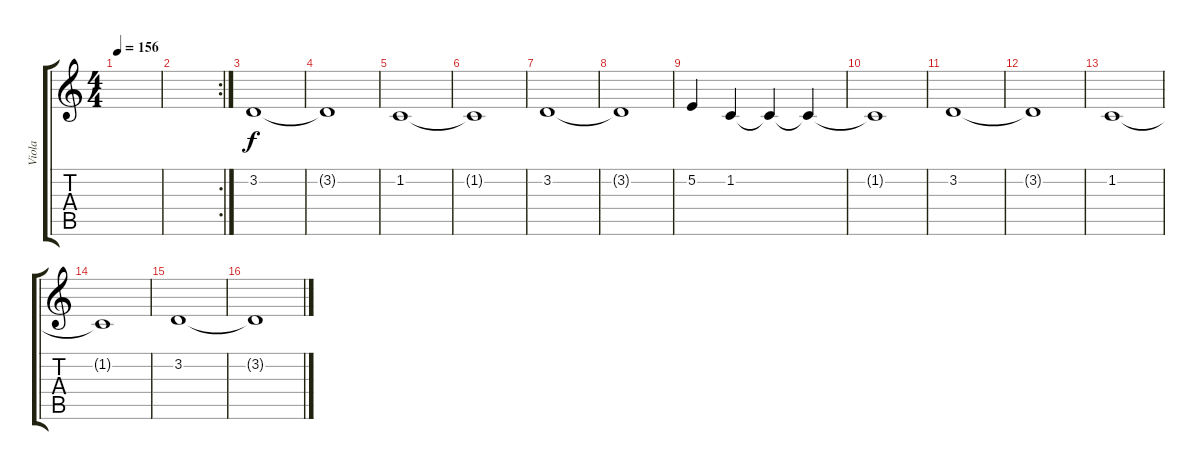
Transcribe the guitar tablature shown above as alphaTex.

\track ("Viola" "Viola") {instrument viola}
\staff {score tabs}
\tuning (E4 B3 G3 D3 A2 E2) {hide}
\ts (4 4)
\tempo 156
\clef g2
\ks c
|
\rc 2
|
3.2.1 |
3.2{t}.1 |
1.2.1 |
1.2{t}.1 |
3.2.1 |
3.2{t}.1 |
5.2.4 1.2.4 1.2{t}.4 1.2{t}.4 |
1.2{t}.1 |
3.2.1 |
3.2{t}.1 |
1.2.1 |
1.2{t}.1 |
3.2.1 |
3.2{t}.1
